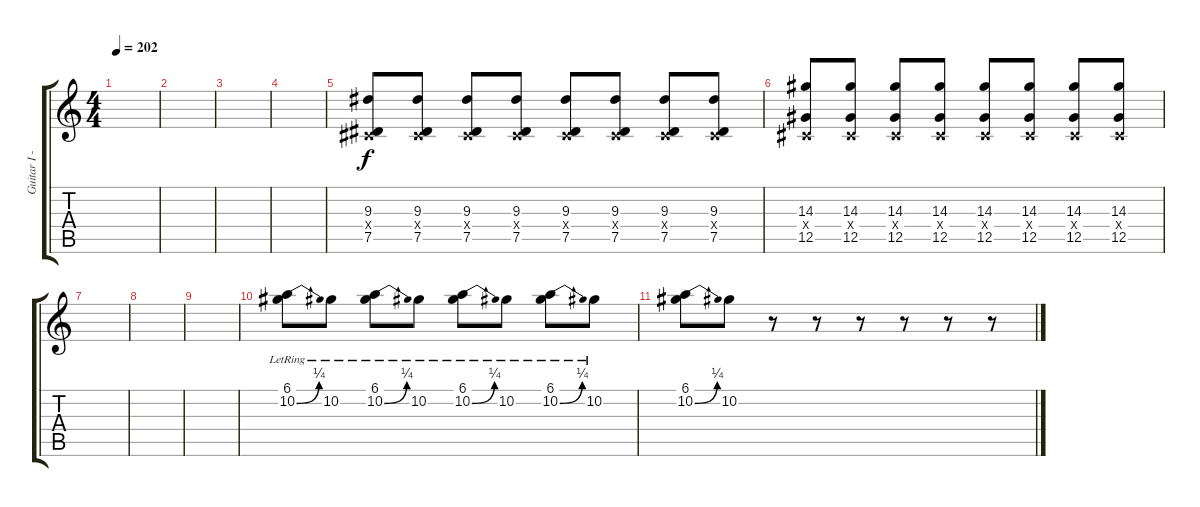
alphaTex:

\track ("Guitar I - (Distortion Overdub) Jade" "Guitar I -") {instrument distortionguitar}
\staff {score tabs}
\tuning (Eb4 Bb3 Gb3 Db3 Ab2 Eb2) {hide}
\ts (4 4)
\tempo 202
\clef g2
\ks c
|
|
|
|
(9.3 0.4{x} 7.5).8 (9.3 0.4{x} 7.5).8 (9.3 0.4{x} 7.5).8 (9.3 0.4{x} 7.5).8 (9.3 0.4{x} 7.5).8 (9.3 0.4{x} 7.5).8 (9.3 0.4{x} 7.5).8 (9.3 0.4{x} 7.5).8 |
(14.3 0.4{x} 12.5).8 (14.3 0.4{x} 12.5).8 (14.3 0.4{x} 12.5).8 (14.3 0.4{x} 12.5).8 (14.3 0.4{x} 12.5).8 (14.3 0.4{x} 12.5).8 (14.3 0.4{x} 12.5).8 (14.3 0.4{x} 12.5).8 |
|
|
|
(6.1 10.2{be (bend 0 0 60 1) lr}).8{volume 10} 10.2{lr}.8 (6.1 10.2{be (bend 0 0 60 1) lr}).8 10.2{lr}.8 (6.1 10.2{be (bend 0 0 60 1) lr}).8 10.2{lr}.8 (6.1 10.2{be (bend 0 0 60 1) lr}).8 10.2{lr}.8 |
(6.1 10.2{be (bend 0 0 60 1)}).8 10.2.8 r.8{volume 13} r.8 r.8 r.8 r.8 r.8
